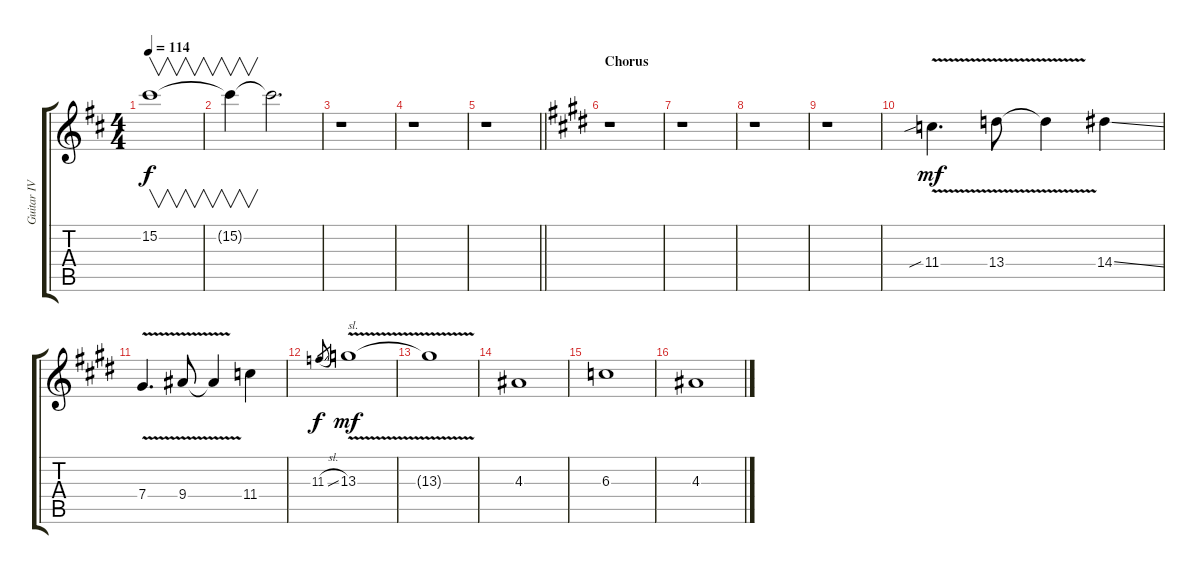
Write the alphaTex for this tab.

\track ("Guitar IV" "Guitar IV") {instrument distortionguitar}
\staff {score tabs}
\tuning (Eb4 Bb3 Gb3 Db3 Ab2 Eb2) {hide}
\ts (4 4)
\tempo 114
\clef g2
\ks d
15.2{t}.1{v dy f} |
15.2{t}.4{v} 15.2{t}.2{d} |
r.1{volume 16} |
r.1 |
\barLineRight lightlight
r.1 |
\section ("" "Chorus")
\ks c#minor
r.1 |
r.1 |
r.1 |
r.1 |
11.4{v sib}.4{d dy mf} 13.4{v}.8 13.4{t}.4 14.4{ss}.4 |
7.4{v}.4{d} 9.4{v}.8 9.4{t}.4 11.4.4 |
11.3{sl}.8{gr dy f} 13.3{v}.1{txt "sl." dy mf} |
13.3{t}.1 |
4.3.1 |
6.3.1 |
4.3.1
